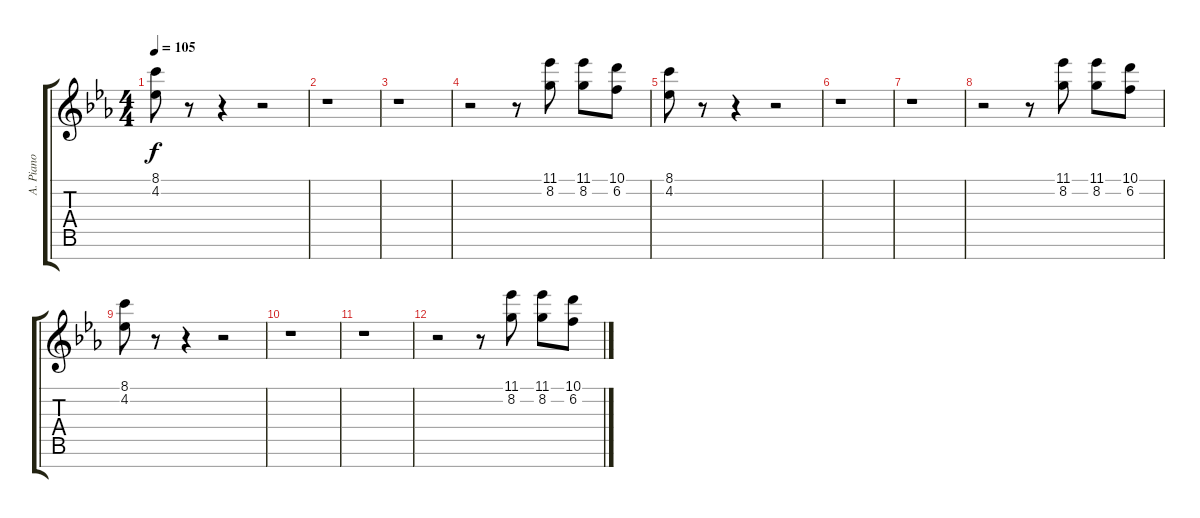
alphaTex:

\track ("A. Piano" "A. Piano") {instrument acousticgrandpiano}
\staff {score tabs}
\tuning (E5 B4 G4 D4 A3 E3 B2) {hide}
\ts (4 4)
\tempo 105
\clef g2
\ks eb
(8.1 4.2).8{dy f} r.8 r.4 r.2 |
r.1 |
r.1 |
r.2 r.8 (11.1 8.2).8 (11.1 8.2).8 (10.1 6.2).8 |
(8.1 4.2).8 r.8 r.4 r.2 |
r.1 |
r.1 |
r.2 r.8 (11.1 8.2).8 (11.1 8.2).8 (10.1 6.2).8 |
(8.1 4.2).8 r.8 r.4 r.2 |
r.1 |
r.1 |
r.2 r.8 (11.1 8.2).8 (11.1 8.2).8 (10.1 6.2).8
